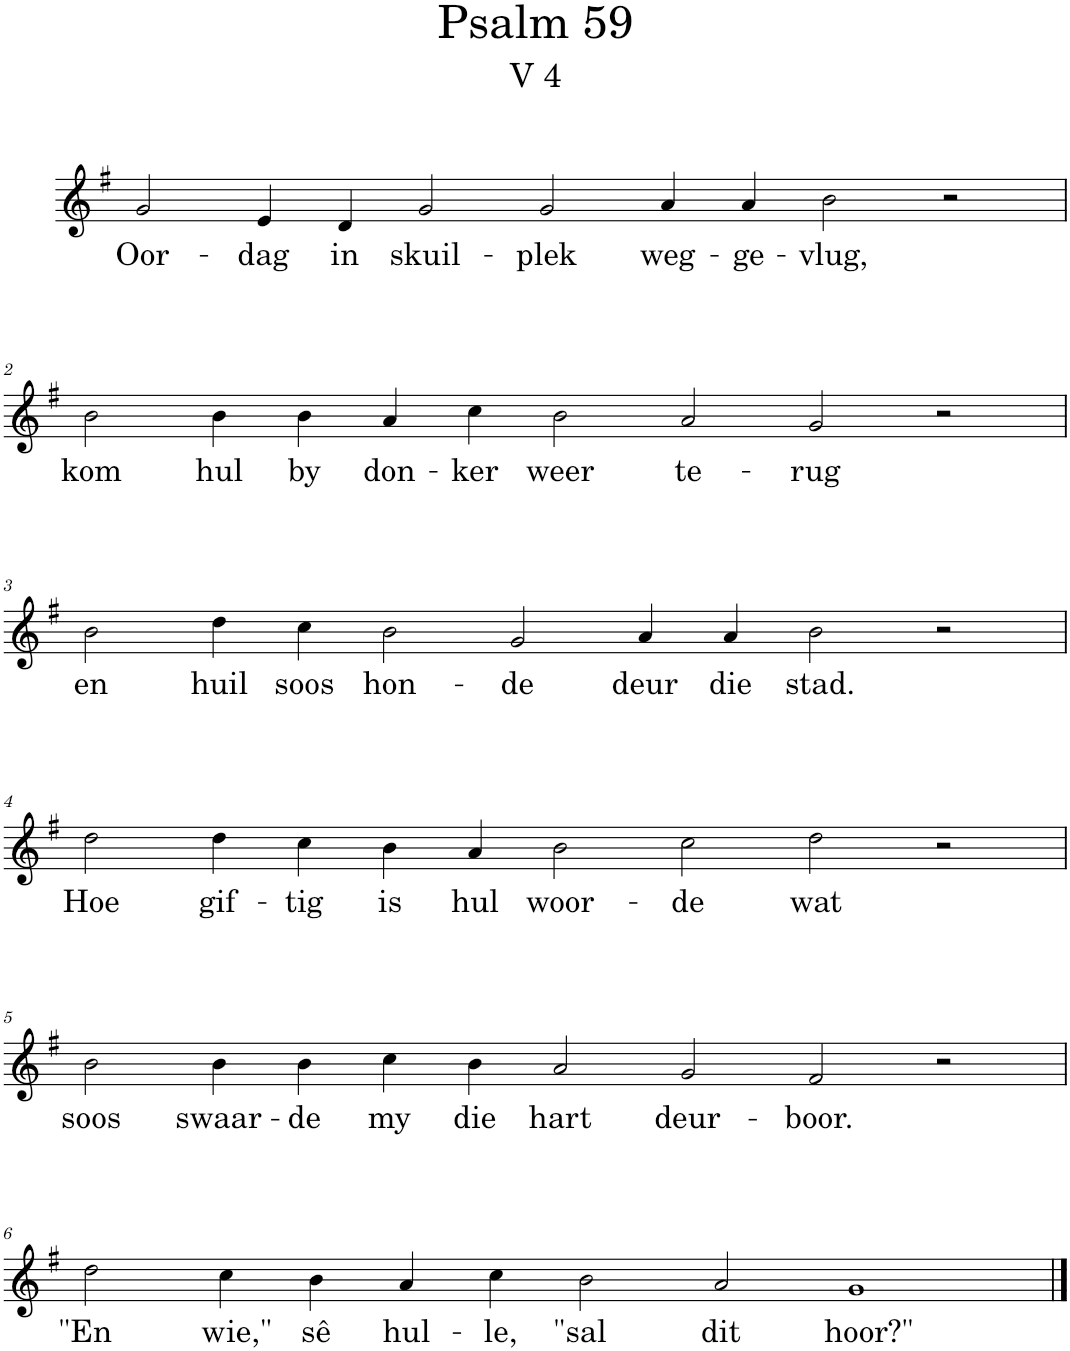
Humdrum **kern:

**kern	**text
*part1	*part1
*staff1	*staff1
*I"Organ	*
*I'Org.	*
*clefG2	*
*k[f#]	*
*M14/4	*
=1	=1
!	!LO:LY:b
2g/	Oor-
!	!LO:LY:b
4e/	-dag
!	!LO:LY:b
4d/	in
!	!LO:LY:b
2g/	skuil-
!	!LO:LY:b
2g/	-plek
!	!LO:LY:b
4a/	weg-
!	!LO:LY:b
4a/	-ge-
!	!LO:LY:b
2b\	-vlug,
2r	.
!!LO:LB:g=z
=2	=2
!	!LO:LY:b
2b\	kom
!	!LO:LY:b
4b\	hul
!	!LO:LY:b
4b\	by
!	!LO:LY:b
4a/	don-
!	!LO:LY:b
4cc\	-ker
!	!LO:LY:b
2b\	weer
!	!LO:LY:b
2a/	te-
!	!LO:LY:b
2g/	-rug
2r	.
!!LO:LB:g=z
=3	=3
!	!LO:LY:b
2b\	en
!	!LO:LY:b
4dd\	huil
!	!LO:LY:b
4cc\	soos
!	!LO:LY:b
2b\	hon-
!	!LO:LY:b
2g/	-de
!	!LO:LY:b
4a/	deur
!	!LO:LY:b
4a/	die
!	!LO:LY:b
2b\	stad.
2r	.
!!LO:LB:g=z
=4	=4
!	!LO:LY:b
2dd\	Hoe
!	!LO:LY:b
4dd\	gif-
!	!LO:LY:b
4cc\	-tig
!	!LO:LY:b
4b\	is
!	!LO:LY:b
4a/	hul
!	!LO:LY:b
2b\	woor-
!	!LO:LY:b
2cc\	-de
!	!LO:LY:b
2dd\	wat
2r	.
!!LO:LB:g=z
=5	=5
!	!LO:LY:b
2b\	soos
!	!LO:LY:b
4b\	swaar-
!	!LO:LY:b
4b\	-de
!	!LO:LY:b
4cc\	my
!	!LO:LY:b
4b\	die
!	!LO:LY:b
2a/	hart
!	!LO:LY:b
2g/	deur-
!	!LO:LY:b
2f#/	-boor.
2r	.
!!LO:LB:g=z
=6	=6
!	!LO:LY:b
2dd\	"En
!	!LO:LY:b
4cc\	wie,"
!	!LO:LY:b
4b\	sê
!	!LO:LY:b
4a/	hul-
!	!LO:LY:b
4cc\	-le,
!	!LO:LY:b
2b\	"sal
!	!LO:LY:b
2a/	dit
!	!LO:LY:b
1g	hoor?"
==	==
*-	*-
